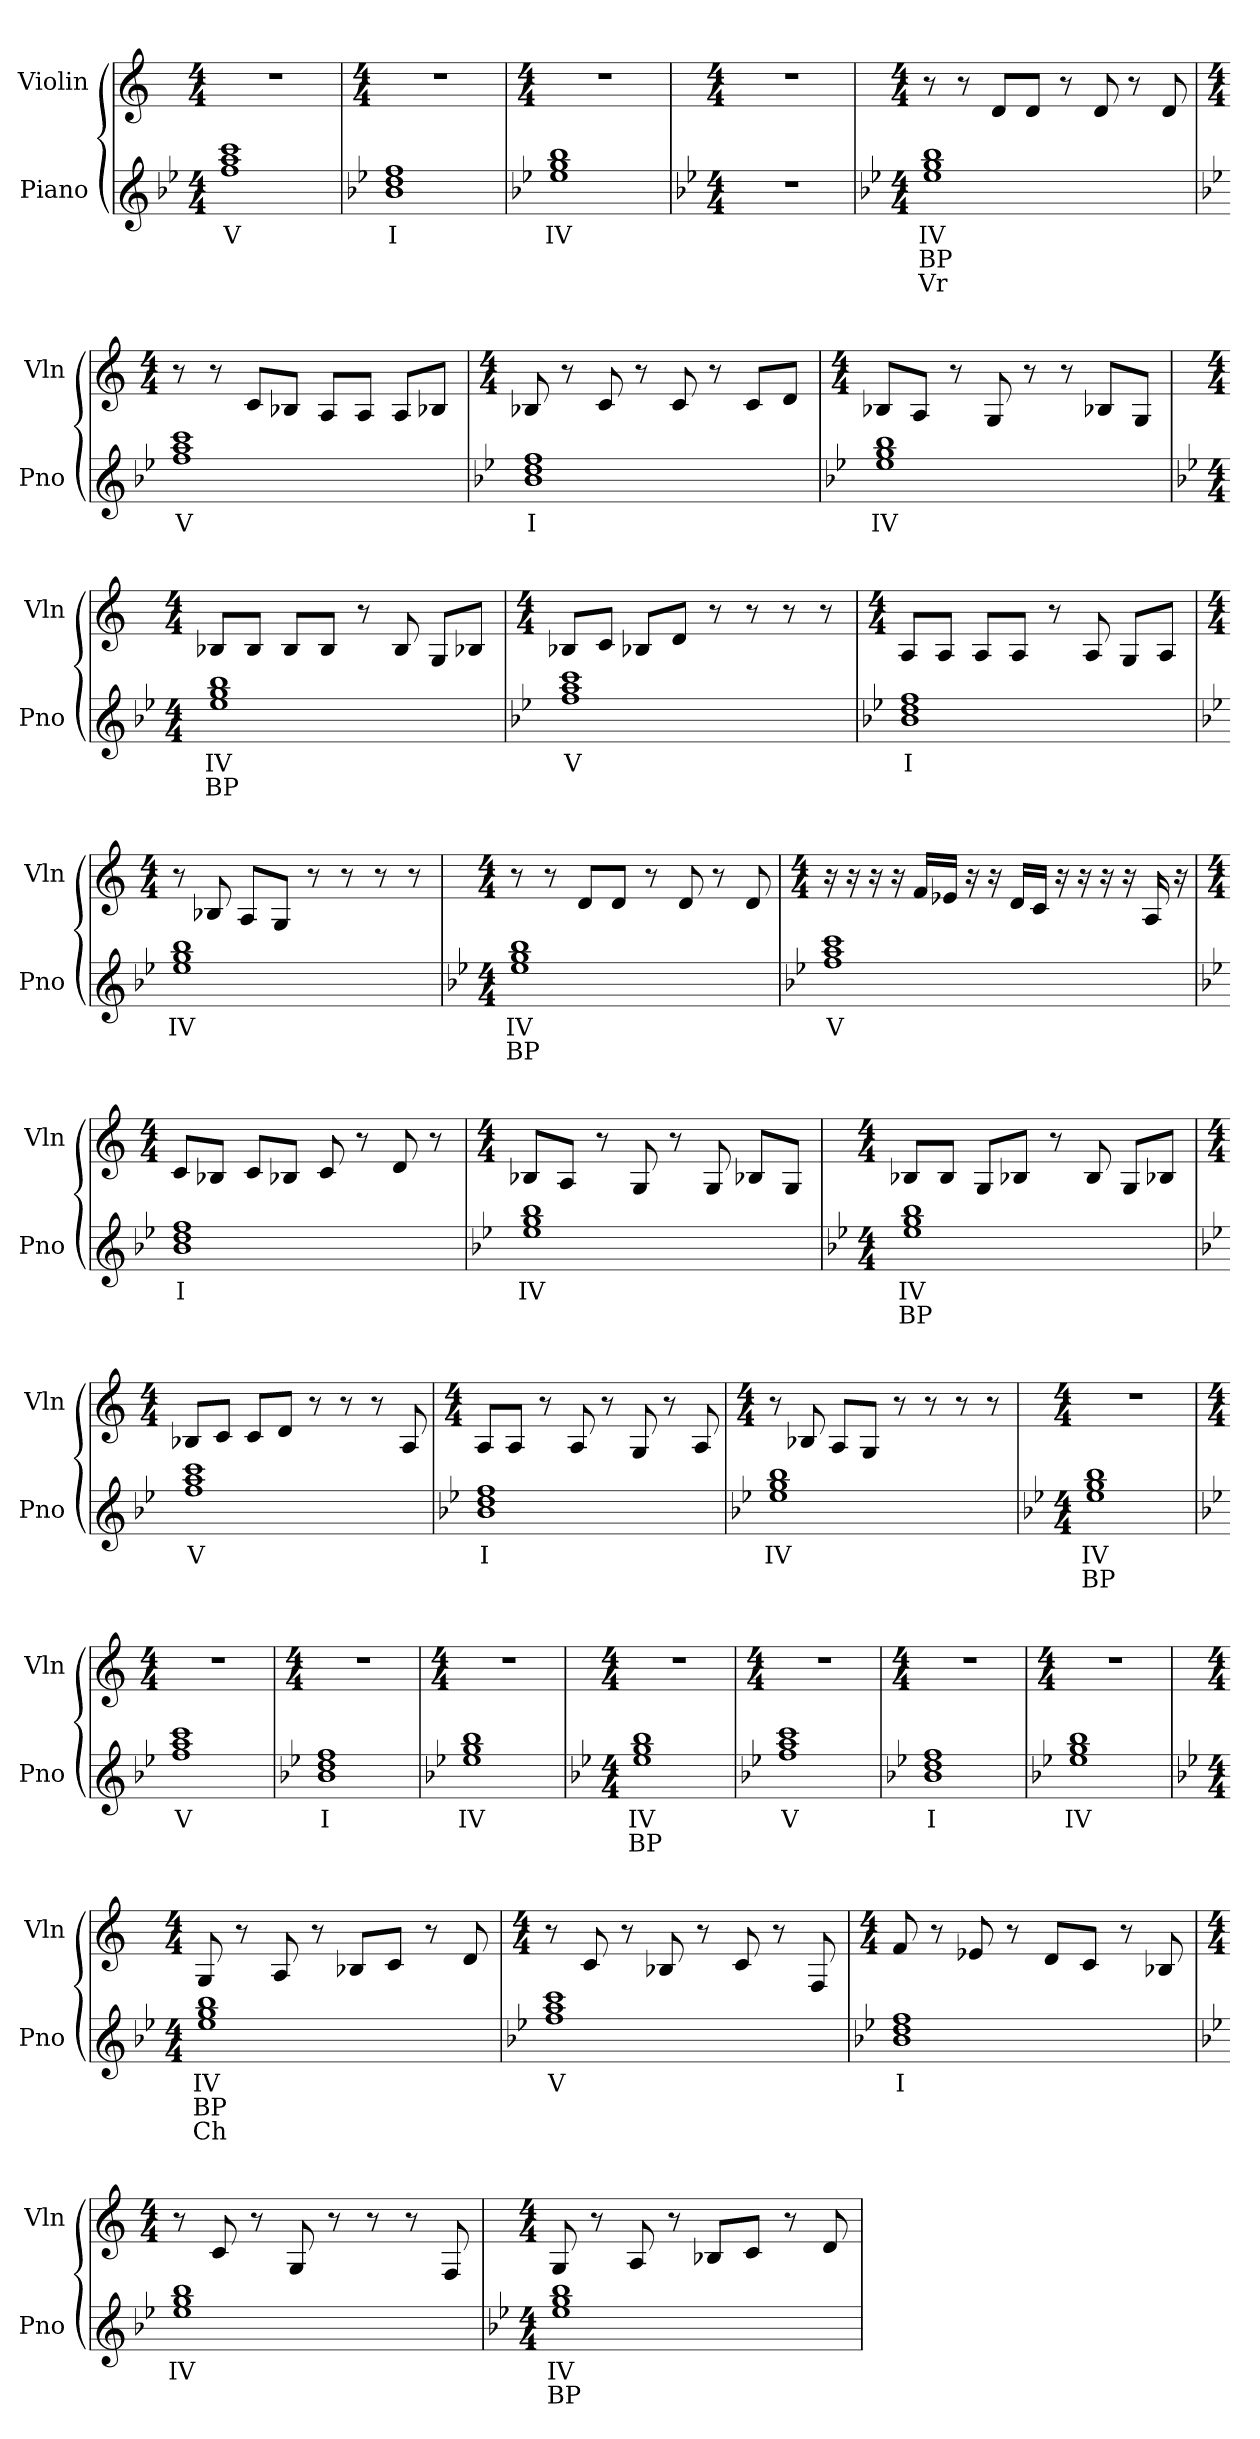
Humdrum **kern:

**kern	**text	**text	**text	**kern
*part2	*part2	*part2	*part2	*part1
*staff2	*staff2	*staff2	*staff2	*staff1
*I"Piano	*	*	*	*I"Violin
*I'Pno	*	*	*	*I'Vln
*k[b-e-]	*	*	*	*
*B-:	*	*	*	*
*M4/4	*	*	*	*M4/4
=	=	=	=	=
1ff 1aa 1ccc	V	.	.	1r
=	=	=	=	=
*k[b-e-]	*	*	*	*
*B-:	*	*	*	*
*	*	*	*	*M4/4
1b- 1dd 1ff	I	.	.	1r
=	=	=	=	=
*k[b-e-]	*	*	*	*
*B-:	*	*	*	*
*	*	*	*	*M4/4
1ee- 1gg 1bb-	IV	.	.	1r
=	=	=	=	=
*k[b-e-]	*	*	*	*
*B-:	*	*	*	*
*M4/4	*	*	*	*M4/4
1r	.	.	.	1r
=	=	=	=	=
*k[b-e-]	*	*	*	*
*B-:	*	*	*	*
*M4/4	*	*	*	*M4/4
1ee- 1gg 1bb-	IV	BP	Vr	8r
.	.	.	.	8r
.	.	.	.	8dL
.	.	.	.	8dJ
.	.	.	.	8r
.	.	.	.	8d
.	.	.	.	8r
.	.	.	.	8d
=	=	=	=	=
*k[b-e-]	*	*	*	*
*B-:	*	*	*	*
*	*	*	*	*M4/4
1ff 1aa 1ccc	V	.	.	8r
.	.	.	.	8r
.	.	.	.	8cL
.	.	.	.	8B-XJ
.	.	.	.	8AL
.	.	.	.	8AJ
.	.	.	.	8AL
.	.	.	.	8B-XJ
=	=	=	=	=
*k[b-e-]	*	*	*	*
*B-:	*	*	*	*
*	*	*	*	*M4/4
1b- 1dd 1ff	I	.	.	8B-X
.	.	.	.	8r
.	.	.	.	8c
.	.	.	.	8r
.	.	.	.	8c
.	.	.	.	8r
.	.	.	.	8cL
.	.	.	.	8dJ
=	=	=	=	=
*k[b-e-]	*	*	*	*
*B-:	*	*	*	*
*	*	*	*	*M4/4
1ee- 1gg 1bb-	IV	.	.	8B-XL
.	.	.	.	8AJ
.	.	.	.	8r
.	.	.	.	8G
.	.	.	.	8r
.	.	.	.	8r
.	.	.	.	8B-XL
.	.	.	.	8GJ
=	=	=	=	=
*k[b-e-]	*	*	*	*
*B-:	*	*	*	*
*M4/4	*	*	*	*M4/4
1ee- 1gg 1bb-	IV	BP	.	8B-XL
.	.	.	.	8B-J
.	.	.	.	8B-L
.	.	.	.	8B-J
.	.	.	.	8r
.	.	.	.	8B-
.	.	.	.	8GL
.	.	.	.	8B-XJ
=	=	=	=	=
*k[b-e-]	*	*	*	*
*B-:	*	*	*	*
*	*	*	*	*M4/4
1ff 1aa 1ccc	V	.	.	8B-XL
.	.	.	.	8cJ
.	.	.	.	8B-XL
.	.	.	.	8dJ
.	.	.	.	8r
.	.	.	.	8r
.	.	.	.	8r
.	.	.	.	8r
=	=	=	=	=
*k[b-e-]	*	*	*	*
*B-:	*	*	*	*
*	*	*	*	*M4/4
1b- 1dd 1ff	I	.	.	8AL
.	.	.	.	8AJ
.	.	.	.	8AL
.	.	.	.	8AJ
.	.	.	.	8r
.	.	.	.	8A
.	.	.	.	8GL
.	.	.	.	8AJ
=	=	=	=	=
*k[b-e-]	*	*	*	*
*B-:	*	*	*	*
*	*	*	*	*M4/4
1ee- 1gg 1bb-	IV	.	.	8r
.	.	.	.	8B-X
.	.	.	.	8AL
.	.	.	.	8GJ
.	.	.	.	8r
.	.	.	.	8r
.	.	.	.	8r
.	.	.	.	8r
=	=	=	=	=
*k[b-e-]	*	*	*	*
*B-:	*	*	*	*
*M4/4	*	*	*	*M4/4
1ee- 1gg 1bb-	IV	BP	.	8r
.	.	.	.	8r
.	.	.	.	8dL
.	.	.	.	8dJ
.	.	.	.	8r
.	.	.	.	8d
.	.	.	.	8r
.	.	.	.	8d
=	=	=	=	=
*k[b-e-]	*	*	*	*
*B-:	*	*	*	*
*	*	*	*	*M4/4
1ff 1aa 1ccc	V	.	.	16r
.	.	.	.	16r
.	.	.	.	16r
.	.	.	.	16r
.	.	.	.	16fLL
.	.	.	.	16e-XJJ
.	.	.	.	16r
.	.	.	.	16r
.	.	.	.	16dLL
.	.	.	.	16cJJ
.	.	.	.	16r
.	.	.	.	16r
.	.	.	.	16r
.	.	.	.	16r
.	.	.	.	16A
.	.	.	.	16r
=	=	=	=	=
*k[b-e-]	*	*	*	*
*B-:	*	*	*	*
*	*	*	*	*M4/4
1b- 1dd 1ff	I	.	.	8cL
.	.	.	.	8B-XJ
.	.	.	.	8cL
.	.	.	.	8B-XJ
.	.	.	.	8c
.	.	.	.	8r
.	.	.	.	8d
.	.	.	.	8r
=	=	=	=	=
*k[b-e-]	*	*	*	*
*B-:	*	*	*	*
*	*	*	*	*M4/4
1ee- 1gg 1bb-	IV	.	.	8B-XL
.	.	.	.	8AJ
.	.	.	.	8r
.	.	.	.	8G
.	.	.	.	8r
.	.	.	.	8G
.	.	.	.	8B-XL
.	.	.	.	8GJ
=	=	=	=	=
*k[b-e-]	*	*	*	*
*B-:	*	*	*	*
*M4/4	*	*	*	*M4/4
1ee- 1gg 1bb-	IV	BP	.	8B-XL
.	.	.	.	8B-J
.	.	.	.	8GL
.	.	.	.	8B-XJ
.	.	.	.	8r
.	.	.	.	8B-
.	.	.	.	8GL
.	.	.	.	8B-XJ
=	=	=	=	=
*k[b-e-]	*	*	*	*
*B-:	*	*	*	*
*	*	*	*	*M4/4
1ff 1aa 1ccc	V	.	.	8B-XL
.	.	.	.	8cJ
.	.	.	.	8cL
.	.	.	.	8dJ
.	.	.	.	8r
.	.	.	.	8r
.	.	.	.	8r
.	.	.	.	8A
=	=	=	=	=
*k[b-e-]	*	*	*	*
*B-:	*	*	*	*
*	*	*	*	*M4/4
1b- 1dd 1ff	I	.	.	8AL
.	.	.	.	8AJ
.	.	.	.	8r
.	.	.	.	8A
.	.	.	.	8r
.	.	.	.	8G
.	.	.	.	8r
.	.	.	.	8A
=	=	=	=	=
*k[b-e-]	*	*	*	*
*B-:	*	*	*	*
*	*	*	*	*M4/4
1ee- 1gg 1bb-	IV	.	.	8r
.	.	.	.	8B-X
.	.	.	.	8AL
.	.	.	.	8GJ
.	.	.	.	8r
.	.	.	.	8r
.	.	.	.	8r
.	.	.	.	8r
=	=	=	=	=
*k[b-e-]	*	*	*	*
*B-:	*	*	*	*
*M4/4	*	*	*	*M4/4
1ee- 1gg 1bb-	IV	BP	.	1r
=	=	=	=	=
*k[b-e-]	*	*	*	*
*B-:	*	*	*	*
*	*	*	*	*M4/4
1ff 1aa 1ccc	V	.	.	1r
=	=	=	=	=
*k[b-e-]	*	*	*	*
*B-:	*	*	*	*
*	*	*	*	*M4/4
1b- 1dd 1ff	I	.	.	1r
=	=	=	=	=
*k[b-e-]	*	*	*	*
*B-:	*	*	*	*
*	*	*	*	*M4/4
1ee- 1gg 1bb-	IV	.	.	1r
=	=	=	=	=
*k[b-e-]	*	*	*	*
*B-:	*	*	*	*
*M4/4	*	*	*	*M4/4
1ee- 1gg 1bb-	IV	BP	.	1r
=	=	=	=	=
*k[b-e-]	*	*	*	*
*B-:	*	*	*	*
*	*	*	*	*M4/4
1ff 1aa 1ccc	V	.	.	1r
=	=	=	=	=
*k[b-e-]	*	*	*	*
*B-:	*	*	*	*
*	*	*	*	*M4/4
1b- 1dd 1ff	I	.	.	1r
=	=	=	=	=
*k[b-e-]	*	*	*	*
*B-:	*	*	*	*
*	*	*	*	*M4/4
1ee- 1gg 1bb-	IV	.	.	1r
=	=	=	=	=
*k[b-e-]	*	*	*	*
*B-:	*	*	*	*
*M4/4	*	*	*	*M4/4
1ee- 1gg 1bb-	IV	BP	Ch	8G
.	.	.	.	8r
.	.	.	.	8A
.	.	.	.	8r
.	.	.	.	8B-XL
.	.	.	.	8cJ
.	.	.	.	8r
.	.	.	.	8d
=	=	=	=	=
*k[b-e-]	*	*	*	*
*B-:	*	*	*	*
*	*	*	*	*M4/4
1ff 1aa 1ccc	V	.	.	8r
.	.	.	.	8c
.	.	.	.	8r
.	.	.	.	8B-X
.	.	.	.	8r
.	.	.	.	8c
.	.	.	.	8r
.	.	.	.	8F
=	=	=	=	=
*k[b-e-]	*	*	*	*
*B-:	*	*	*	*
*	*	*	*	*M4/4
1b- 1dd 1ff	I	.	.	8f
.	.	.	.	8r
.	.	.	.	8e-X
.	.	.	.	8r
.	.	.	.	8dL
.	.	.	.	8cJ
.	.	.	.	8r
.	.	.	.	8B-X
=	=	=	=	=
*k[b-e-]	*	*	*	*
*B-:	*	*	*	*
*	*	*	*	*M4/4
1ee- 1gg 1bb-	IV	.	.	8r
.	.	.	.	8c
.	.	.	.	8r
.	.	.	.	8G
.	.	.	.	8r
.	.	.	.	8r
.	.	.	.	8r
.	.	.	.	8F
=	=	=	=	=
*k[b-e-]	*	*	*	*
*B-:	*	*	*	*
*M4/4	*	*	*	*M4/4
1ee- 1gg 1bb-	IV	BP	.	8G
.	.	.	.	8r
.	.	.	.	8A
.	.	.	.	8r
.	.	.	.	8B-XL
.	.	.	.	8cJ
.	.	.	.	8r
.	.	.	.	8d
=	=	=	=	=
*-	*-	*-	*-	*-
